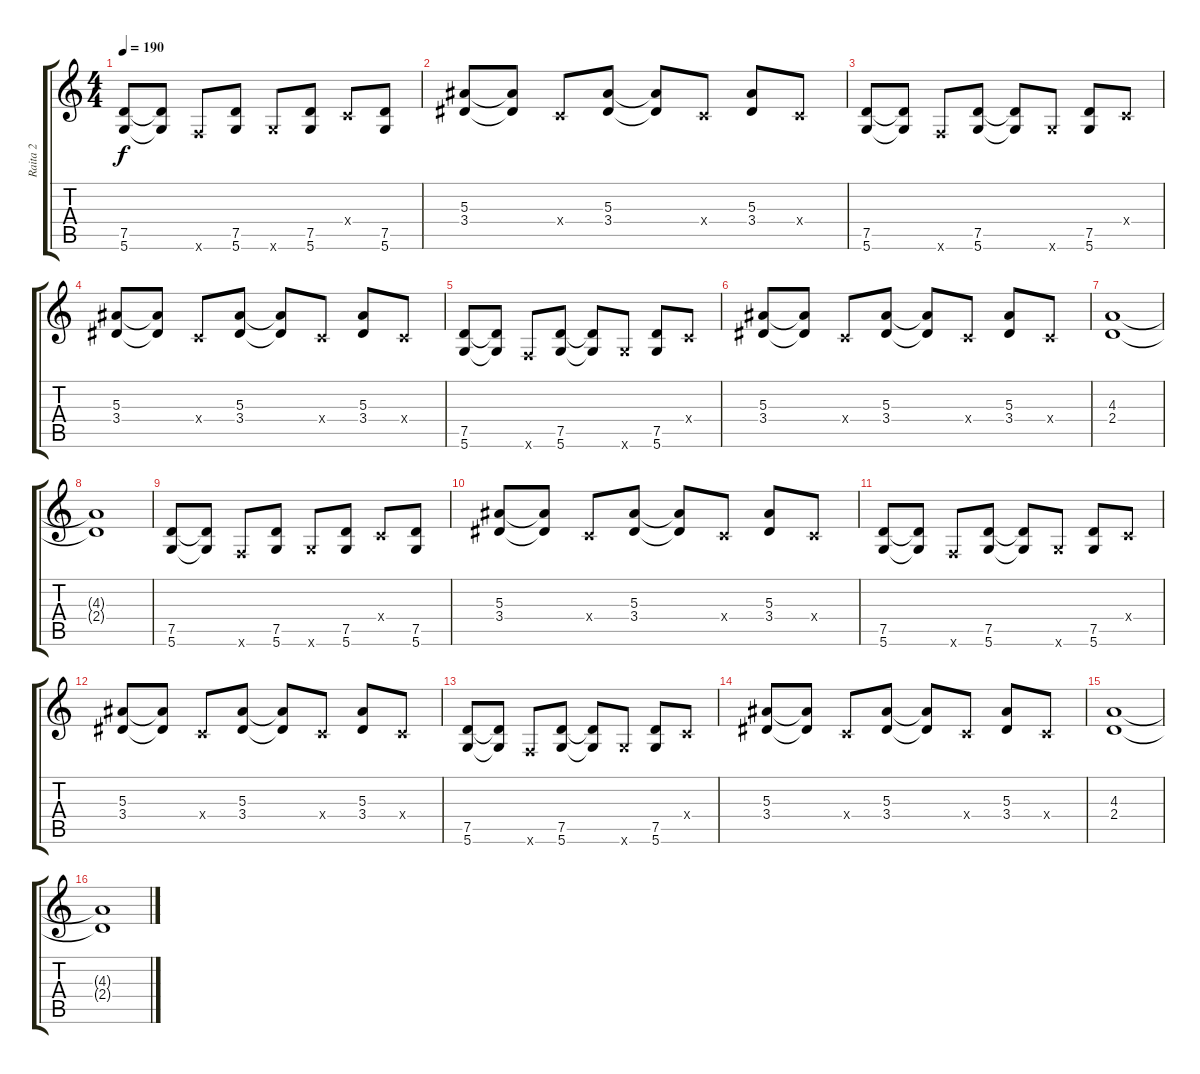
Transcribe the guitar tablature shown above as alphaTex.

\track ("Raita 2" "Raita 2") {instrument distortionguitar}
\staff {score tabs}
\tuning (D4 A3 F3 C3 G2 D2) {hide}
\ts (4 4)
\tempo 190
\clef g2
\ks c
(7.5 5.6).8{dy f} (7.5{t} 5.6{t}).8 3.6{x}.8 (7.5 5.6).8 5.6{x}.8 (7.5 5.6).8 0.4{x}.8 (7.5 5.6).8 |
(5.3 3.4).8 (5.3{t} 3.4{t}).8 0.4{x}.8 (5.3 3.4).8 (5.3{t} 3.4{t}).8 0.4{x}.8 (5.3 3.4).8 0.4{x}.8 |
(7.5 5.6).8 (7.5{t} 5.6{t}).8 3.6{x}.8 (7.5 5.6).8 (7.5{t} 5.6{t}).8 5.6{x}.8 (7.5 5.6).8 0.4{x}.8 |
(5.3 3.4).8 (5.3{t} 3.4{t}).8 0.4{x}.8 (5.3 3.4).8 (5.3{t} 3.4{t}).8 0.4{x}.8 (5.3 3.4).8 0.4{x}.8 |
(7.5 5.6).8 (7.5{t} 5.6{t}).8 3.6{x}.8 (7.5 5.6).8 (7.5{t} 5.6{t}).8 5.6{x}.8 (7.5 5.6).8 0.4{x}.8 |
(5.3 3.4).8 (5.3{t} 3.4{t}).8 0.4{x}.8 (5.3 3.4).8 (5.3{t} 3.4{t}).8 0.4{x}.8 (5.3 3.4).8 0.4{x}.8 |
(4.3 2.4).1 |
(4.3{t} 2.4{t}).1 |
(7.5 5.6).8 (7.5{t} 5.6{t}).8 3.6{x}.8 (7.5 5.6).8 5.6{x}.8 (7.5 5.6).8 0.4{x}.8 (7.5 5.6).8 |
(5.3 3.4).8 (5.3{t} 3.4{t}).8 0.4{x}.8 (5.3 3.4).8 (5.3{t} 3.4{t}).8 0.4{x}.8 (5.3 3.4).8 0.4{x}.8 |
(7.5 5.6).8 (7.5{t} 5.6{t}).8 3.6{x}.8 (7.5 5.6).8 (7.5{t} 5.6{t}).8 5.6{x}.8 (7.5 5.6).8 0.4{x}.8 |
(5.3 3.4).8 (5.3{t} 3.4{t}).8 0.4{x}.8 (5.3 3.4).8 (5.3{t} 3.4{t}).8 0.4{x}.8 (5.3 3.4).8 0.4{x}.8 |
(7.5 5.6).8 (7.5{t} 5.6{t}).8 3.6{x}.8 (7.5 5.6).8 (7.5{t} 5.6{t}).8 5.6{x}.8 (7.5 5.6).8 0.4{x}.8 |
(5.3 3.4).8 (5.3{t} 3.4{t}).8 0.4{x}.8 (5.3 3.4).8 (5.3{t} 3.4{t}).8 0.4{x}.8 (5.3 3.4).8 0.4{x}.8 |
(4.3 2.4).1 |
(4.3{t} 2.4{t}).1
